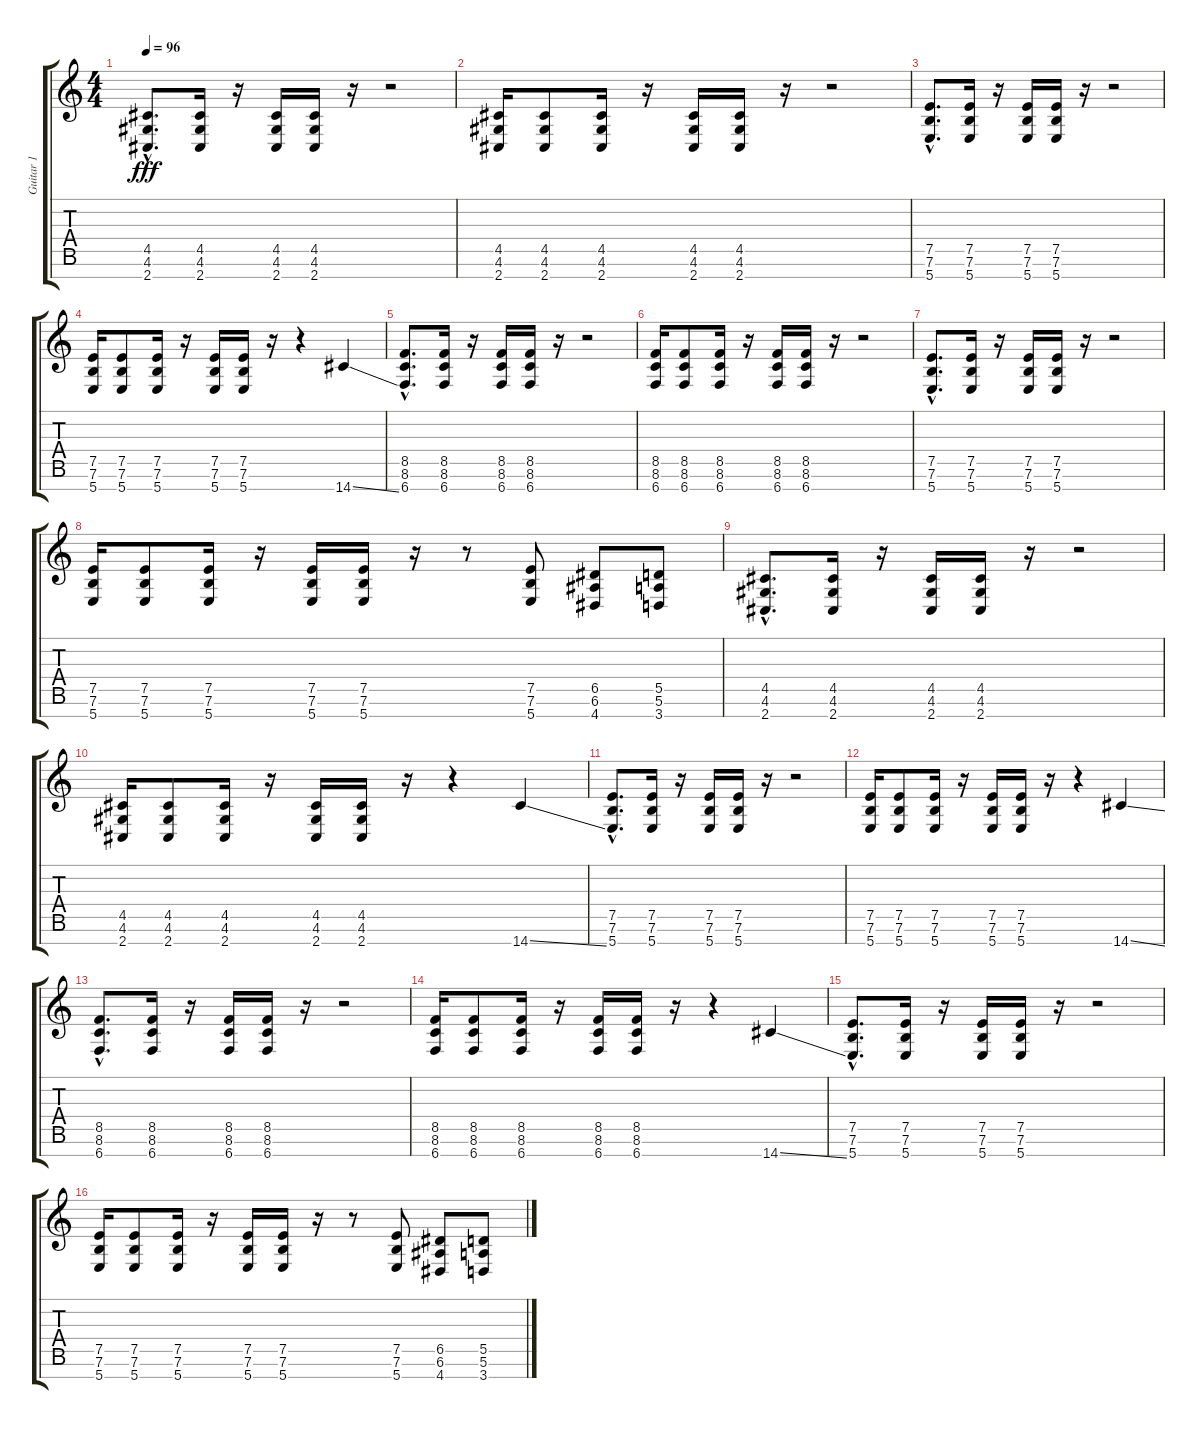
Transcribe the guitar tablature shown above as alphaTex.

\track ("Guitar 1" "Guitar 1") {instrument distortionguitar}
\staff {score tabs}
\tuning (E4 B3 G3 D3 A2 E2 B1) {hide}
\ts (4 4)
\tempo 96
\clef g2
\ks c
(4.5{hac} 4.6{hac} 2.7{hac}).8{d dy fff} (4.5 4.6 2.7).16 r.16 (4.5 4.6 2.7).16 (4.5 4.6 2.7).16 r.16 r.2 |
(4.5 4.6 2.7).16 (4.5 4.6 2.7).8 (4.5 4.6 2.7).16 r.16 (4.5 4.6 2.7).16 (4.5 4.6 2.7).16 r.16 r.2 |
(7.5{hac} 7.6{hac} 5.7{hac}).8{d} (7.5 7.6 5.7).16 r.16 (7.5 7.6 5.7).16 (7.5 7.6 5.7).16 r.16 r.2 |
(7.5 7.6 5.7).16 (7.5 7.6 5.7).8 (7.5 7.6 5.7).16 r.16 (7.5 7.6 5.7).16 (7.5 7.6 5.7).16 r.16 r.4 14.7{ss}.4 |
(8.5{hac} 8.6{hac} 6.7{hac}).8{d} (8.5 8.6 6.7).16 r.16 (8.5 8.6 6.7).16 (8.5 8.6 6.7).16 r.16 r.2 |
(8.5 8.6 6.7).16 (8.5 8.6 6.7).8 (8.5 8.6 6.7).16 r.16 (8.5 8.6 6.7).16 (8.5 8.6 6.7).16 r.16 r.2 |
(7.5{hac} 7.6{hac} 5.7{hac}).8{d} (7.5 7.6 5.7).16 r.16 (7.5 7.6 5.7).16 (7.5 7.6 5.7).16 r.16 r.2 |
(7.5 7.6 5.7).16 (7.5 7.6 5.7).8 (7.5 7.6 5.7).16 r.16 (7.5 7.6 5.7).16 (7.5 7.6 5.7).16 r.16 r.8 (7.5 7.6 5.7).8 (6.5 6.6 4.7).8 (5.5 5.6 3.7).8 |
(4.5{hac} 4.6{hac} 2.7{hac}).8{d} (4.5 4.6 2.7).16 r.16 (4.5 4.6 2.7).16 (4.5 4.6 2.7).16 r.16 r.2 |
(4.5 4.6 2.7).16 (4.5 4.6 2.7).8 (4.5 4.6 2.7).16 r.16 (4.5 4.6 2.7).16 (4.5 4.6 2.7).16 r.16 r.4 14.7{ss}.4 |
(7.5{hac} 7.6{hac} 5.7{hac}).8{d} (7.5 7.6 5.7).16 r.16 (7.5 7.6 5.7).16 (7.5 7.6 5.7).16 r.16 r.2 |
(7.5 7.6 5.7).16 (7.5 7.6 5.7).8 (7.5 7.6 5.7).16 r.16 (7.5 7.6 5.7).16 (7.5 7.6 5.7).16 r.16 r.4 14.7{ss}.4 |
(8.5{hac} 8.6{hac} 6.7{hac}).8{d} (8.5 8.6 6.7).16 r.16 (8.5 8.6 6.7).16 (8.5 8.6 6.7).16 r.16 r.2 |
(8.5 8.6 6.7).16 (8.5 8.6 6.7).8 (8.5 8.6 6.7).16 r.16 (8.5 8.6 6.7).16 (8.5 8.6 6.7).16 r.16 r.4 14.7{ss}.4 |
(7.5{hac} 7.6{hac} 5.7{hac}).8{d} (7.5 7.6 5.7).16 r.16 (7.5 7.6 5.7).16 (7.5 7.6 5.7).16 r.16 r.2 |
(7.5 7.6 5.7).16 (7.5 7.6 5.7).8 (7.5 7.6 5.7).16 r.16 (7.5 7.6 5.7).16 (7.5 7.6 5.7).16 r.16 r.8 (7.5 7.6 5.7).8 (6.5 6.6 4.7).8 (5.5 5.6 3.7).8
